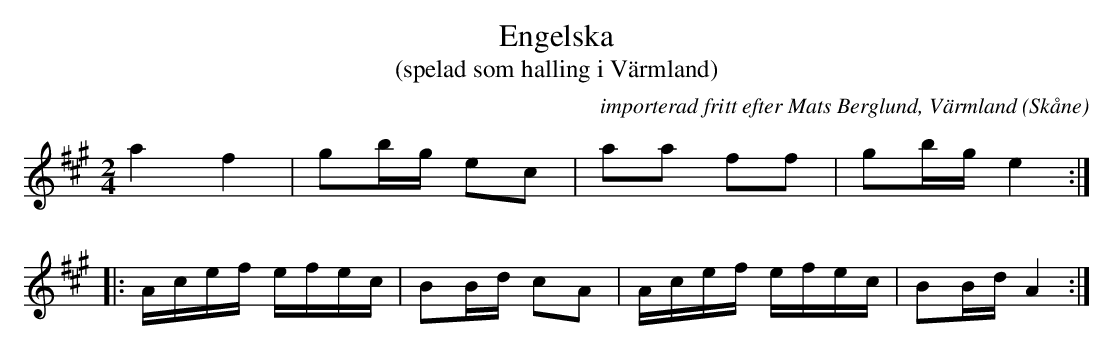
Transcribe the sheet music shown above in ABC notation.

X:1
T:Engelska
T:(spelad som halling i Värmland)
C:importerad fritt efter Mats Berglund, Värmland
O:Skåne
M:2/4
L:1/8
K:A
a2 f2 | gb/g/ ec | aa ff | gb/g/ e2 :|
|: A/c/e/f/ e/f/e/c/ | BB/d/ cA | A/c/e/f/ e/f/e/c/ | BB/d/ A2 :|
